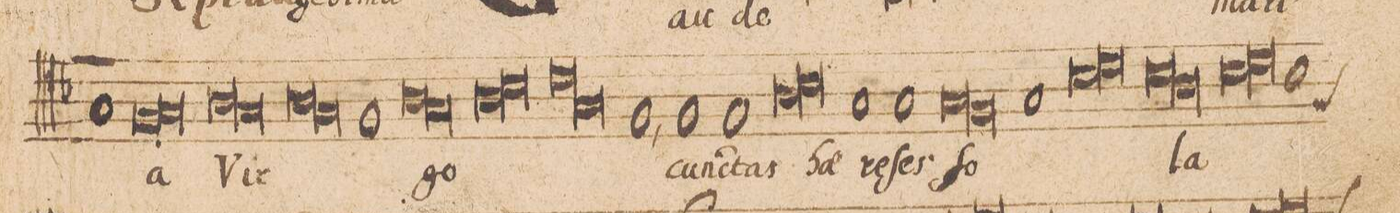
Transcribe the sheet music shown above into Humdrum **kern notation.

**kern	**text
*I"TENOR.	*
*clefC4	*
*k[b-]	*
*met(C|)	*
*M2/1	*
1G	.
=10-	=10-
*lig	*
1F	-a
1G	.
*Xlig	*
=11-	=11-
*lig	*
1A	Vir-
1G	.
*Xlig	*
=12-	=12-
*lig	*
1A	.
1G	.
*Xlig	*
=13-	=13-
1F	.
*lig	*
1A	-go
=14-	=14-
1G	.
*Xlig	*
*lig	*
1A	.
=15-	=15-
1B-	.
*Xlig	*
*lig	*
1c	.
=16-	=16-
1G	.
*Xlig	*
1F,	.
=17-	=17-
1F	cun-
1F	-ctas
=18-	=18-
*lig	*
1A	hae-
1B-	.
*Xlig	*
=19-	=19-
1G	-re-
1G	-ſes
=20-	=20-
*lig	*
1G	ſo-
1F	.
*Xlig	*
=21-	=21-
1G	.
*lig	*
1B-	.
=22-	=22-
1c	.
*Xlig	*
*lig	*
1B-	-la
=23-	=23-
1A	.
*Xlig	*
*lig	*
1B-	.
=24-	=24-
1c	.
*Xlig	*
*custos:F	*
1B-	.
=25-	=25-
*-	*-
